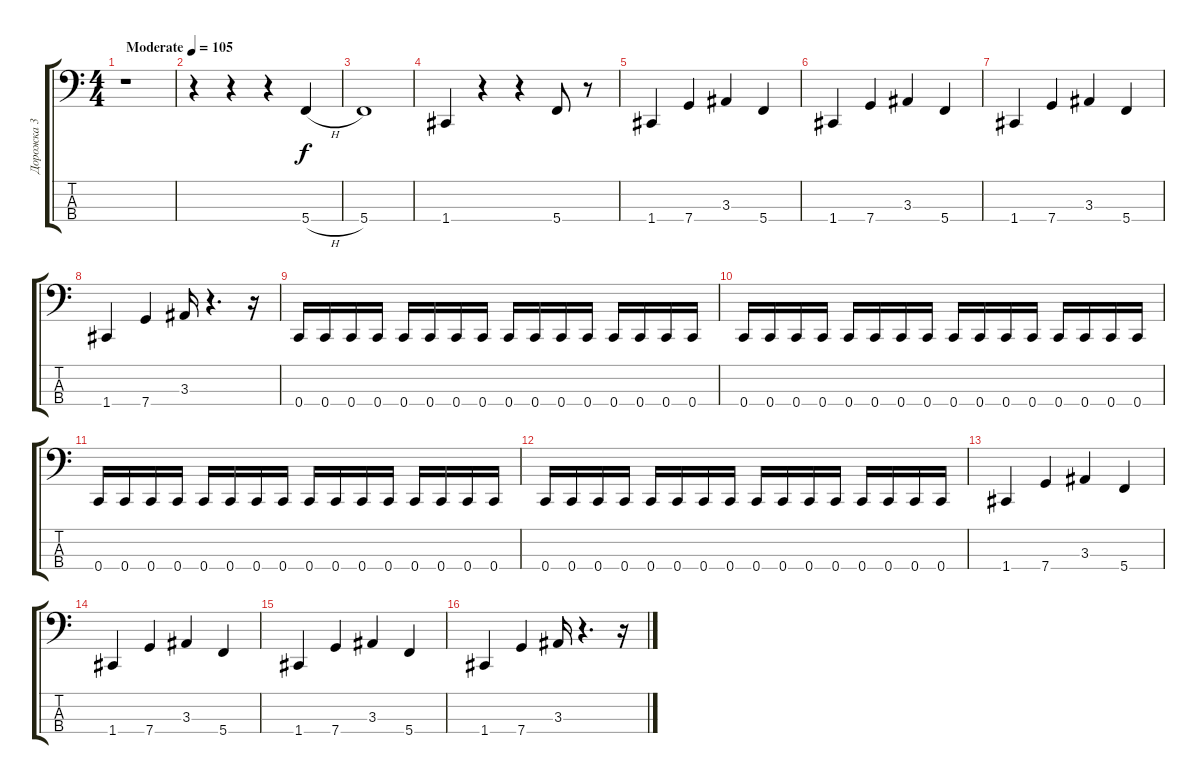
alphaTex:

\track ("Дорожка 3" "Дорожка 3") {instrument electricbassfinger}
\staff {score tabs}
\tuning (F2 C2 G1 C1) {hide}
\ts (4 4)
\tempo (105 "Moderate")
\clef f4
\ks c
r.1{dy f instrument electricbassfinger} |
r.4 r.4 r.4 5.4{h}.4 |
5.4.1 |
1.4.4 r.4 r.4 5.4.8 r.8 |
1.4.4 7.4.4 3.3.4 5.4.4 |
1.4.4 7.4.4 3.3.4 5.4.4 |
1.4.4 7.4.4 3.3.4 5.4.4 |
1.4.4 7.4.4 3.3.16 r.4{d} r.16 |
0.4.16 0.4.16 0.4.16 0.4.16 0.4.16 0.4.16 0.4.16 0.4.16 0.4.16 0.4.16 0.4.16 0.4.16 0.4.16 0.4.16 0.4.16 0.4.16 |
0.4.16 0.4.16 0.4.16 0.4.16 0.4.16 0.4.16 0.4.16 0.4.16 0.4.16 0.4.16 0.4.16 0.4.16 0.4.16 0.4.16 0.4.16 0.4.16 |
0.4.16 0.4.16 0.4.16 0.4.16 0.4.16 0.4.16 0.4.16 0.4.16 0.4.16 0.4.16 0.4.16 0.4.16 0.4.16 0.4.16 0.4.16 0.4.16 |
0.4.16 0.4.16 0.4.16 0.4.16 0.4.16 0.4.16 0.4.16 0.4.16 0.4.16 0.4.16 0.4.16 0.4.16 0.4.16 0.4.16 0.4.16 0.4.16 |
1.4.4 7.4.4 3.3.4 5.4.4 |
1.4.4 7.4.4 3.3.4 5.4.4 |
1.4.4 7.4.4 3.3.4 5.4.4 |
1.4.4 7.4.4 3.3.16 r.4{d} r.16
